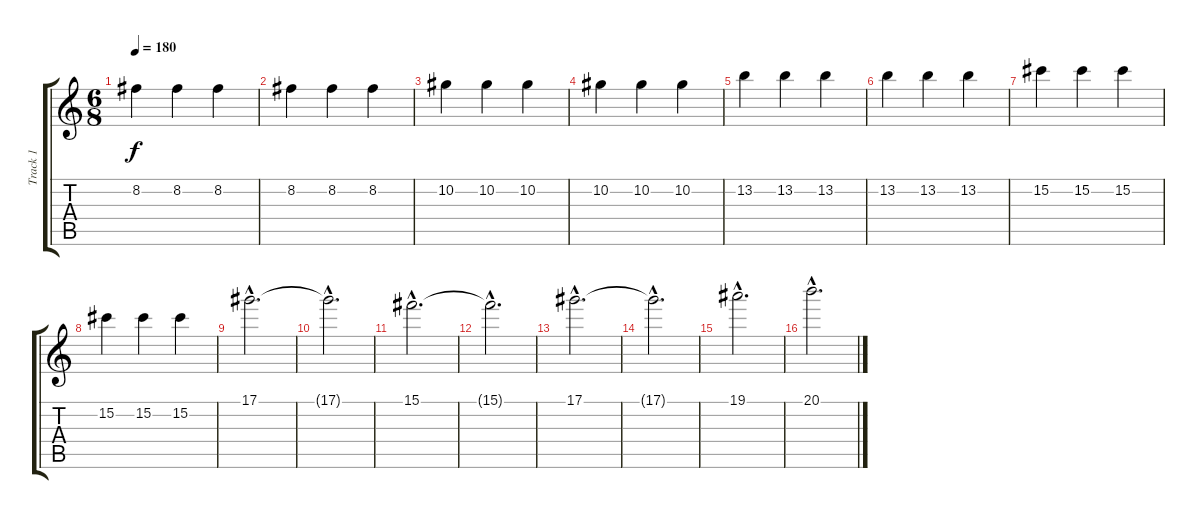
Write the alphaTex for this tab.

\track ("Track 1" "Track 1") {instrument distortionguitar}
\staff {score tabs}
\tuning (Eb4 Bb3 Gb3 Db3 Ab2 Eb2) {hide}
\ts (6 8)
\tempo 180
\clef g2
\ks c
8.2.4{dy f} 8.2.4 8.2.4 |
8.2.4 8.2.4 8.2.4 |
10.2.4 10.2.4 10.2.4 |
10.2.4 10.2.4 10.2.4 |
13.2.4 13.2.4 13.2.4 |
13.2.4 13.2.4 13.2.4 |
15.2.4 15.2.4 15.2.4 |
15.2.4 15.2.4 15.2.4 |
17.1{hac}.2{d} |
17.1{hac t}.2{d} |
15.1{hac}.2{d} |
15.1{hac t}.2{d} |
17.1{hac}.2{d} |
17.1{hac t}.2{d} |
19.1{hac}.2{d} |
20.1{hac}.2{d}
